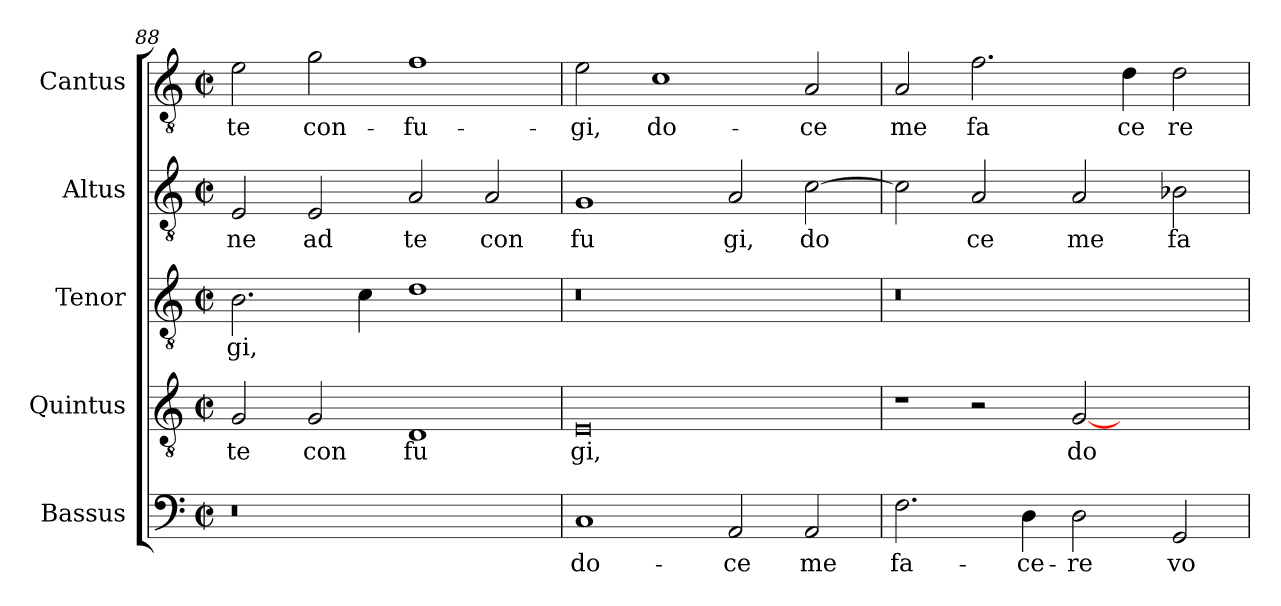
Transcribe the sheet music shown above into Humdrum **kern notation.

**kern	**text	**kern	**text	**kern	**text	**kern	**text	**kern	**text
*part5	*part5	*part4	*part4	*part3	*part3	*part2	*part2	*part1	*part1
*staff5	*staff5	*staff4	*staff4	*staff3	*staff3	*staff2	*staff2	*staff1	*staff1
*I"Bassus	*	*I"Quintus	*	*I"Tenor	*	*I"Altus	*	*I"Cantus	*
*clefF4	*	*clefGv2	*	*clefGv2	*	*clefGv2	*	*clefGv2	*
*M2/2	*	*M2/2	*	*M2/2	*	*M2/2	*	*M2/2	*
*met(c|)	*	*met(c|)	*	*met(c|)	*	*met(c|)	*	*met(c|)	*
=88	=88	=88	=88	=88	=88	=88	=88	=88	=88
!	!	!	!LO:LY:b:cj	!	!LO:LY:b:cj	!	!LO:LY:b:cj	!	!LO:LY:b:cj
0r	.	2G/	te	2.B\	-gi,	2E/	ne	2e\	te
!	!	!	!LO:LY:b:cj	!	!	!	!LO:LY:b:cj	!	!LO:LY:b:cj
.	.	2G/	con	.	.	2E/	ad	2g\	con-
.	.	.	.	4c\	.	.	.	.	.
!	!	!	!LO:LY:b:cj	!	!	!	!LO:LY:b:cj	!	!LO:LY:b:cj
.	.	1D	fu	1d	.	2A/	te	1f	-fu-
!	!	!	!	!	!	!	!LO:LY:b:cj	!	!
.	.	.	.	.	.	2A/	con	.	.
=89	=89	=89	=89	=89	=89	=89	=89	=89	=89
!	!LO:LY:b:cj	!	!LO:LY:b:cj	!	!	!	!LO:LY:b:cj	!	!LO:LY:b:cj
1C	do-	0E	gi,	0r	.	1G	fu	2e\	-gi,
!	!	!	!	!	!	!	!	!	!LO:LY:b:cj
.	.	.	.	.	.	.	.	1c	do-
!	!LO:LY:b:cj	!	!	!	!	!	!LO:LY:b:cj	!	!
2AA/	-ce	.	.	.	.	2A/	gi,	.	.
!	!LO:LY:b:cj	!	!	!	!	!	!LO:LY:b:cj	!	!LO:LY:b:cj
2AA/	me	.	.	.	.	[<2c\	do	2A/	-ce
!!LO:PB:g=z
=90	=90	=90	=90	=90	=90	=90	=90	=90	=90
!	!LO:LY:b:cj	!LO:N:vis=1	!	!	!	!	!	!	!LO:LY:b:cj
2.F\	fa-	2r	.	0r	.	2c\]	.	2A/	me
!	!	!	!	!	!	!	!LO:LY:b:cj	!	!LO:LY:b:cj
.	.	2r	.	.	.	2A/	ce	2.f\	fa
!	!LO:LY:b:cj	!	!	!	!	!	!	!	!
4D\	-ce-	.	.	.	.	.	.	.	.
!	!LO:LY:b:cj	!LO:N:vis=2	!LO:LY:b:cj	!	!	!	!LO:LY:b:cj	!	!
2D\	-re	[<4G/	do	.	.	2A/	me	.	.
!	!	!	!	!	!	!	!	!	!LO:LY:b:cj
.	.	2.ryy	.	.	.	.	.	4d\	ce
!	!LO:LY:b:cj	!	!	!	!	!	!LO:LY:b:cj	!	!LO:LY:b:cj
2GG/	vo-	.	.	.	.	2B-X\	fa-	2d\	re
=	=	=	=	=	=	=	=	=	=
*-	*-	*-	*-	*-	*-	*-	*-	*-	*-
